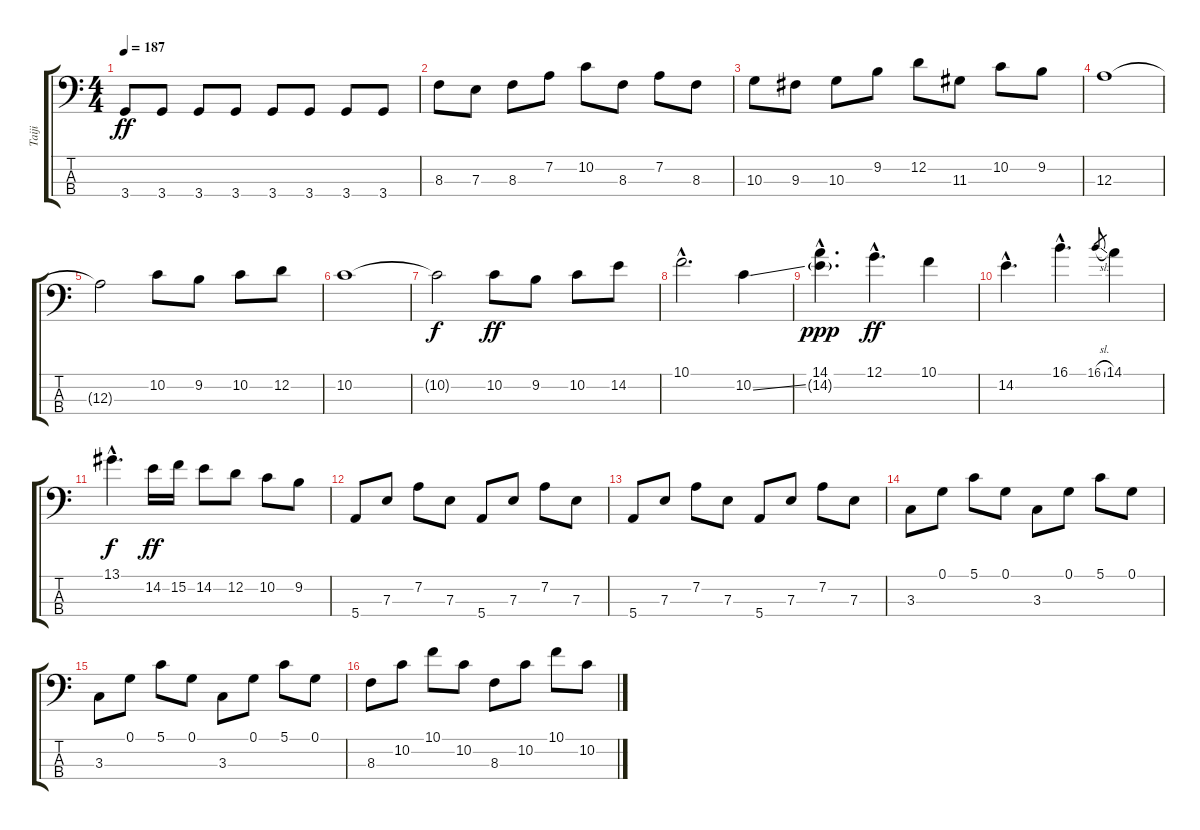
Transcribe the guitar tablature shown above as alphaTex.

\track ("Taiji" "Taiji") {instrument electricbasspick}
\staff {score tabs}
\tuning (G2 D2 A1 E1) {hide}
\ts (4 4)
\tempo 187
\clef f4
\ks c
3.4.8{dy ff} 3.4.8 3.4.8 3.4.8 3.4.8 3.4.8 3.4.8 3.4.8 |
8.3.8 7.3.8 8.3.8 7.2.8 10.2.8 8.3.8 7.2.8 8.3.8 |
10.3.8 9.3.8 10.3.8 9.2.8 12.2.8 11.3.8 10.2.8 9.2.8 |
12.3.1 |
12.3{t}.2 10.2.8 9.2.8 10.2.8 12.2.8 |
10.2.1 |
10.2{t}.2{dy f} 10.2.8{dy ff} 9.2.8 10.2.8 14.2.8 |
10.1{hac}.2{d} 10.2{ss}.4 |
(14.1{hac} 14.2{g hac}).4{d dy ppp} 12.1{hac}.4{d dy ff} 10.1.4 |
14.2{hac}.4{d} 16.1{hac}.4{d} 16.1{sl}.8{gr} 14.1.4 |
13.1{hac}.4{d dy f} 14.2.16{dy ff} 15.2.16 14.2.8 12.2.8 10.2.8 9.2.8 |
5.4.8 7.3.8 7.2.8 7.3.8 5.4.8 7.3.8 7.2.8 7.3.8 |
5.4.8 7.3.8 7.2.8 7.3.8 5.4.8 7.3.8 7.2.8 7.3.8 |
3.3.8 0.1.8 5.1.8 0.1.8 3.3.8 0.1.8 5.1.8 0.1.8 |
3.3.8 0.1.8 5.1.8 0.1.8 3.3.8 0.1.8 5.1.8 0.1.8 |
8.3.8 10.2.8 10.1.8 10.2.8 8.3.8 10.2.8 10.1.8 10.2.8
